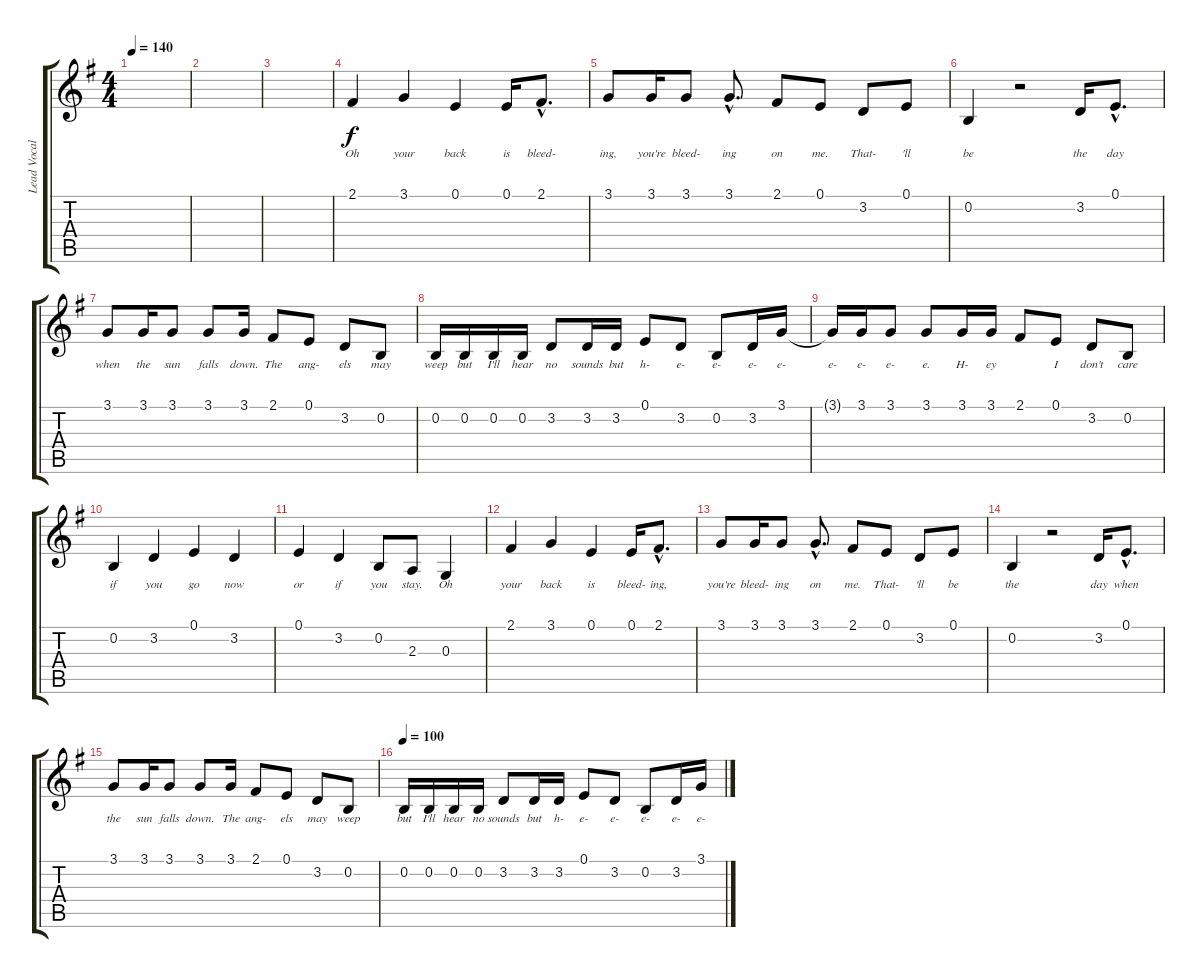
\track ("Lead Vocals" "Lead Vocal") {instrument violin}
\staff {score tabs}
\tuning (E4 B3 G3 D3 A2 E2) {hide}
\ts (4 4)
\tempo 140
\clef g2
\ks g
|
|
|
2.1.4{lyrics (0 "Oh") lyrics (1 "") lyrics (2 "") lyrics (3 "") lyrics (4 "")} 3.1.4{lyrics (0 "your") lyrics (1 "") lyrics (2 "") lyrics (3 "") lyrics (4 "")} 0.1.4{lyrics (0 "back") lyrics (1 "") lyrics (2 "") lyrics (3 "") lyrics (4 "")} 0.1.16{lyrics (0 "is") lyrics (1 "") lyrics (2 "") lyrics (3 "") lyrics (4 "")} 2.1{hac}.8{d lyrics (0 "bleed-") lyrics (1 "") lyrics (2 "") lyrics (3 "") lyrics (4 "")} |
3.1.8{lyrics (0 "ing,") lyrics (1 "") lyrics (2 "") lyrics (3 "") lyrics (4 "")} 3.1.16{lyrics (0 "you're") lyrics (1 "") lyrics (2 "") lyrics (3 "") lyrics (4 "")} 3.1.8{lyrics (0 "bleed-") lyrics (1 "") lyrics (2 "") lyrics (3 "") lyrics (4 "")} 3.1{hac}.8{d lyrics (0 "ing") lyrics (1 "") lyrics (2 "") lyrics (3 "") lyrics (4 "")} 2.1.8{lyrics (0 "on") lyrics (1 "") lyrics (2 "") lyrics (3 "") lyrics (4 "")} 0.1.8{lyrics (0 "me.") lyrics (1 "") lyrics (2 "") lyrics (3 "") lyrics (4 "")} 3.2.8{lyrics (0 "That-") lyrics (1 "") lyrics (2 "") lyrics (3 "") lyrics (4 "")} 0.1.8{lyrics (0 "'ll") lyrics (1 "") lyrics (2 "") lyrics (3 "") lyrics (4 "")} |
0.2.4{lyrics (0 "be") lyrics (1 "") lyrics (2 "") lyrics (3 "") lyrics (4 "")} r.2 3.2.16{lyrics (0 "the") lyrics (1 "") lyrics (2 "") lyrics (3 "") lyrics (4 "")} 0.1{hac}.8{d lyrics (0 "day") lyrics (1 "") lyrics (2 "") lyrics (3 "") lyrics (4 "")} |
3.1.8{lyrics (0 "when") lyrics (1 "") lyrics (2 "") lyrics (3 "") lyrics (4 "")} 3.1.16{lyrics (0 "the") lyrics (1 "") lyrics (2 "") lyrics (3 "") lyrics (4 "")} 3.1.8{lyrics (0 "sun") lyrics (1 "") lyrics (2 "") lyrics (3 "") lyrics (4 "")} 3.1.8{lyrics (0 "falls") lyrics (1 "") lyrics (2 "") lyrics (3 "") lyrics (4 "")} 3.1.16{lyrics (0 "down.") lyrics (1 "") lyrics (2 "") lyrics (3 "") lyrics (4 "")} 2.1.8{lyrics (0 "The") lyrics (1 "") lyrics (2 "") lyrics (3 "") lyrics (4 "")} 0.1.8{lyrics (0 "ang-") lyrics (1 "") lyrics (2 "") lyrics (3 "") lyrics (4 "")} 3.2.8{lyrics (0 "els") lyrics (1 "") lyrics (2 "") lyrics (3 "") lyrics (4 "")} 0.2.8{lyrics (0 "may") lyrics (1 "") lyrics (2 "") lyrics (3 "") lyrics (4 "")} |
0.2.16{lyrics (0 "weep") lyrics (1 "") lyrics (2 "") lyrics (3 "") lyrics (4 "")} 0.2.16{lyrics (0 "but") lyrics (1 "") lyrics (2 "") lyrics (3 "") lyrics (4 "")} 0.2.16{lyrics (0 "I'll") lyrics (1 "") lyrics (2 "") lyrics (3 "") lyrics (4 "")} 0.2.16{lyrics (0 "hear") lyrics (1 "") lyrics (2 "") lyrics (3 "") lyrics (4 "")} 3.2.8{lyrics (0 "no") lyrics (1 "") lyrics (2 "") lyrics (3 "") lyrics (4 "")} 3.2.16{lyrics (0 "sounds") lyrics (1 "") lyrics (2 "") lyrics (3 "") lyrics (4 "")} 3.2.16{lyrics (0 "but") lyrics (1 "") lyrics (2 "") lyrics (3 "") lyrics (4 "")} 0.1.8{lyrics (0 "h-") lyrics (1 "") lyrics (2 "") lyrics (3 "") lyrics (4 "")} 3.2.8{lyrics (0 "e-") lyrics (1 "") lyrics (2 "") lyrics (3 "") lyrics (4 "")} 0.2.8{lyrics (0 "e-") lyrics (1 "") lyrics (2 "") lyrics (3 "") lyrics (4 "")} 3.2.16{lyrics (0 "e-") lyrics (1 "") lyrics (2 "") lyrics (3 "") lyrics (4 "")} 3.1.16{lyrics (0 "e-") lyrics (1 "") lyrics (2 "") lyrics (3 "") lyrics (4 "")} |
3.1{t}.16{lyrics (0 "e-") lyrics (1 "") lyrics (2 "") lyrics (3 "") lyrics (4 "")} 3.1.16{lyrics (0 "e-") lyrics (1 "") lyrics (2 "") lyrics (3 "") lyrics (4 "")} 3.1.8{lyrics (0 "e-") lyrics (1 "") lyrics (2 "") lyrics (3 "") lyrics (4 "")} 3.1.8{lyrics (0 "e.") lyrics (1 "") lyrics (2 "") lyrics (3 "") lyrics (4 "")} 3.1.16{lyrics (0 "H-") lyrics (1 "") lyrics (2 "") lyrics (3 "") lyrics (4 "")} 3.1.16{lyrics (0 "ey") lyrics (1 "") lyrics (2 "") lyrics (3 "") lyrics (4 "")} 2.1.8{lyrics (0 "") lyrics (1 "") lyrics (2 "") lyrics (3 "") lyrics (4 "")} 0.1.8{lyrics (0 "I") lyrics (1 "") lyrics (2 "") lyrics (3 "") lyrics (4 "")} 3.2.8{lyrics (0 "don't") lyrics (1 "") lyrics (2 "") lyrics (3 "") lyrics (4 "")} 0.2.8{lyrics (0 "care") lyrics (1 "") lyrics (2 "") lyrics (3 "") lyrics (4 "")} |
0.2.4{lyrics (0 "if") lyrics (1 "") lyrics (2 "") lyrics (3 "") lyrics (4 "")} 3.2.4{lyrics (0 "you") lyrics (1 "") lyrics (2 "") lyrics (3 "") lyrics (4 "")} 0.1.4{lyrics (0 "go") lyrics (1 "") lyrics (2 "") lyrics (3 "") lyrics (4 "")} 3.2.4{lyrics (0 "now") lyrics (1 "") lyrics (2 "") lyrics (3 "") lyrics (4 "")} |
0.1.4{lyrics (0 "or") lyrics (1 "") lyrics (2 "") lyrics (3 "") lyrics (4 "")} 3.2.4{lyrics (0 "if") lyrics (1 "") lyrics (2 "") lyrics (3 "") lyrics (4 "")} 0.2.8{lyrics (0 "you") lyrics (1 "") lyrics (2 "") lyrics (3 "") lyrics (4 "")} 2.3.8{lyrics (0 "stay.") lyrics (1 "") lyrics (2 "") lyrics (3 "") lyrics (4 "")} 0.3.4{lyrics (0 "Oh") lyrics (1 "") lyrics (2 "") lyrics (3 "") lyrics (4 "")} |
2.1.4{lyrics (0 "your") lyrics (1 "") lyrics (2 "") lyrics (3 "") lyrics (4 "")} 3.1.4{lyrics (0 "back") lyrics (1 "") lyrics (2 "") lyrics (3 "") lyrics (4 "")} 0.1.4{lyrics (0 "is") lyrics (1 "") lyrics (2 "") lyrics (3 "") lyrics (4 "")} 0.1.16{lyrics (0 "bleed-") lyrics (1 "") lyrics (2 "") lyrics (3 "") lyrics (4 "")} 2.1{hac}.8{d lyrics (0 "ing,") lyrics (1 "") lyrics (2 "") lyrics (3 "") lyrics (4 "")} |
3.1.8{lyrics (0 "you're") lyrics (1 "") lyrics (2 "") lyrics (3 "") lyrics (4 "")} 3.1.16{lyrics (0 "bleed-") lyrics (1 "") lyrics (2 "") lyrics (3 "") lyrics (4 "")} 3.1.8{lyrics (0 "ing") lyrics (1 "") lyrics (2 "") lyrics (3 "") lyrics (4 "")} 3.1{hac}.8{d lyrics (0 "on") lyrics (1 "") lyrics (2 "") lyrics (3 "") lyrics (4 "")} 2.1.8{lyrics (0 "me.") lyrics (1 "") lyrics (2 "") lyrics (3 "") lyrics (4 "")} 0.1.8{lyrics (0 "That-") lyrics (1 "") lyrics (2 "") lyrics (3 "") lyrics (4 "")} 3.2.8{lyrics (0 "'ll") lyrics (1 "") lyrics (2 "") lyrics (3 "") lyrics (4 "")} 0.1.8{lyrics (0 "be") lyrics (1 "") lyrics (2 "") lyrics (3 "") lyrics (4 "")} |
0.2.4{lyrics (0 "the") lyrics (1 "") lyrics (2 "") lyrics (3 "") lyrics (4 "")} r.2 3.2.16{lyrics (0 "day") lyrics (1 "") lyrics (2 "") lyrics (3 "") lyrics (4 "")} 0.1{hac}.8{d lyrics (0 "when") lyrics (1 "") lyrics (2 "") lyrics (3 "") lyrics (4 "")} |
3.1.8{lyrics (0 "the") lyrics (1 "") lyrics (2 "") lyrics (3 "") lyrics (4 "")} 3.1.16{lyrics (0 "sun") lyrics (1 "") lyrics (2 "") lyrics (3 "") lyrics (4 "")} 3.1.8{lyrics (0 "falls") lyrics (1 "") lyrics (2 "") lyrics (3 "") lyrics (4 "")} 3.1.8{lyrics (0 "down.") lyrics (1 "") lyrics (2 "") lyrics (3 "") lyrics (4 "")} 3.1.16{lyrics (0 "The") lyrics (1 "") lyrics (2 "") lyrics (3 "") lyrics (4 "")} 2.1.8{lyrics (0 "ang-") lyrics (1 "") lyrics (2 "") lyrics (3 "") lyrics (4 "")} 0.1.8{lyrics (0 "els") lyrics (1 "") lyrics (2 "") lyrics (3 "") lyrics (4 "")} 3.2.8{lyrics (0 "may") lyrics (1 "") lyrics (2 "") lyrics (3 "") lyrics (4 "")} 0.2.8{lyrics (0 "weep") lyrics (1 "") lyrics (2 "") lyrics (3 "") lyrics (4 "")} |
\tempo 100
0.2.16{lyrics (0 "but") lyrics (1 "") lyrics (2 "") lyrics (3 "") lyrics (4 "")} 0.2.16{lyrics (0 "I'll") lyrics (1 "") lyrics (2 "") lyrics (3 "") lyrics (4 "")} 0.2.16{lyrics (0 "hear") lyrics (1 "") lyrics (2 "") lyrics (3 "") lyrics (4 "")} 0.2.16{lyrics (0 "no") lyrics (1 "") lyrics (2 "") lyrics (3 "") lyrics (4 "")} 3.2.8{lyrics (0 "sounds") lyrics (1 "") lyrics (2 "") lyrics (3 "") lyrics (4 "")} 3.2.16{lyrics (0 "but") lyrics (1 "") lyrics (2 "") lyrics (3 "") lyrics (4 "")} 3.2.16{lyrics (0 "h-") lyrics (1 "") lyrics (2 "") lyrics (3 "") lyrics (4 "")} 0.1.8{lyrics (0 "e-") lyrics (1 "") lyrics (2 "") lyrics (3 "") lyrics (4 "")} 3.2.8{lyrics (0 "e-") lyrics (1 "") lyrics (2 "") lyrics (3 "") lyrics (4 "")} 0.2.8{lyrics (0 "e-") lyrics (1 "") lyrics (2 "") lyrics (3 "") lyrics (4 "")} 3.2.16{lyrics (0 "e-") lyrics (1 "") lyrics (2 "") lyrics (3 "") lyrics (4 "")} 3.1.16{lyrics (0 "e-") lyrics (1 "") lyrics (2 "") lyrics (3 "") lyrics (4 "")}
